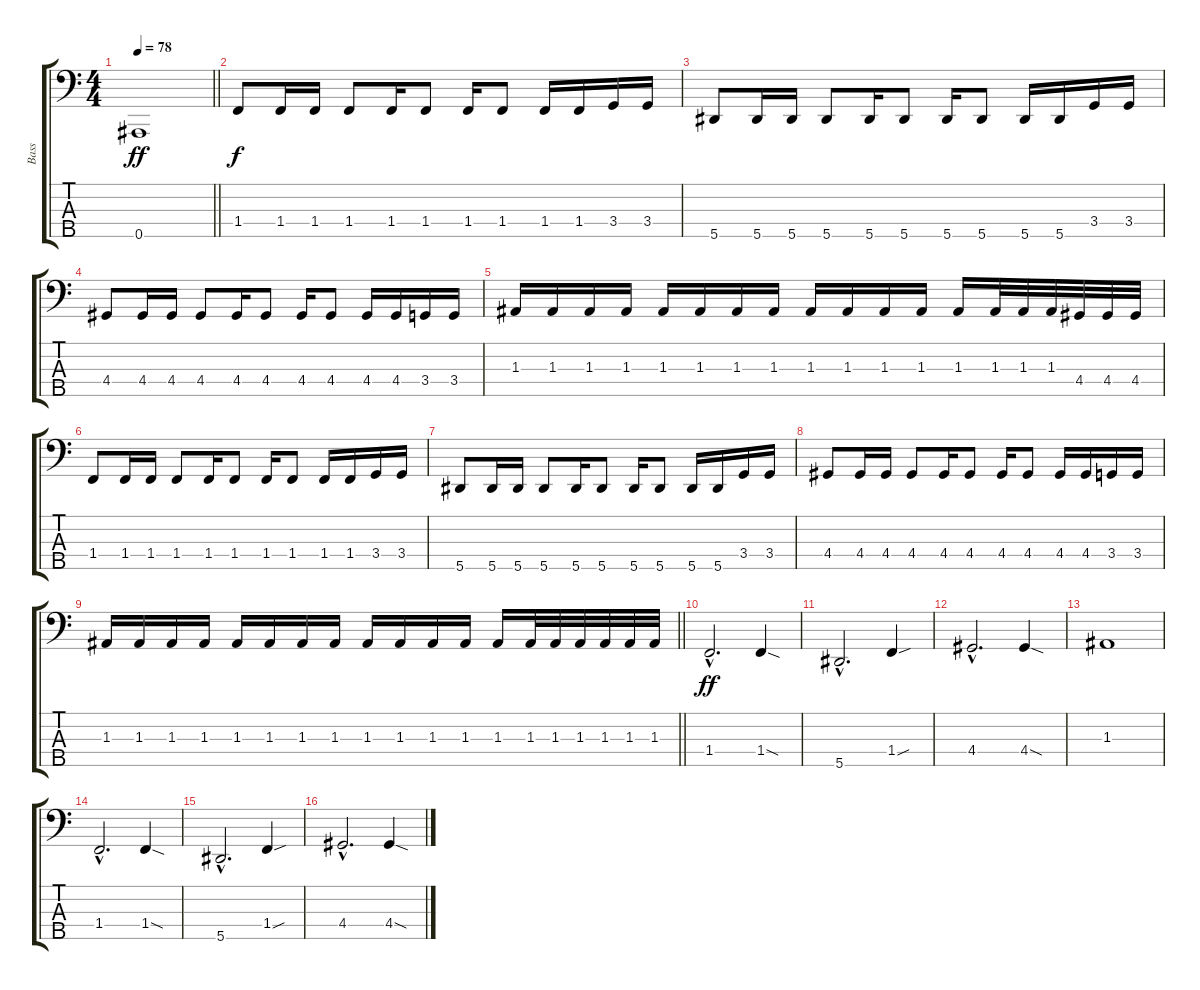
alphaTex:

\track ("Bass" "Bass") {instrument electricbasspick}
\staff {score tabs}
\tuning (G2 D2 A1 E1 Bb0) {hide}
\ts (4 4)
\tempo 78
\clef f4
\barLineRight lightlight
\ks c
0.5.1{dy ff} |
1.4.8{dy f} 1.4.16 1.4.16 1.4.8 1.4.16 1.4.8 1.4.16 1.4.8 1.4.16 1.4.16 3.4.16 3.4.16 |
5.5.8 5.5.16 5.5.16 5.5.8 5.5.16 5.5.8 5.5.16 5.5.8 5.5.16 5.5.16 3.4.16 3.4.16 |
4.4.8 4.4.16 4.4.16 4.4.8 4.4.16 4.4.8 4.4.16 4.4.8 4.4.16 4.4.16 3.4.16 3.4.16 |
1.3.16 1.3.16 1.3.16 1.3.16 1.3.16 1.3.16 1.3.16 1.3.16 1.3.16 1.3.16 1.3.16 1.3.16 1.3.16 1.3.32 1.3.32 1.3.32 4.4.32 4.4.32 4.4.32 |
1.4.8 1.4.16 1.4.16 1.4.8 1.4.16 1.4.8 1.4.16 1.4.8 1.4.16 1.4.16 3.4.16 3.4.16 |
5.5.8 5.5.16 5.5.16 5.5.8 5.5.16 5.5.8 5.5.16 5.5.8 5.5.16 5.5.16 3.4.16 3.4.16 |
4.4.8 4.4.16 4.4.16 4.4.8 4.4.16 4.4.8 4.4.16 4.4.8 4.4.16 4.4.16 3.4.16 3.4.16 |
\barLineRight lightlight
1.3.16 1.3.16 1.3.16 1.3.16 1.3.16 1.3.16 1.3.16 1.3.16 1.3.16 1.3.16 1.3.16 1.3.16 1.3.16 1.3.32 1.3.32 1.3.32 1.3.32 1.3.32 1.3.32 |
1.4{hac}.2{d dy ff} 1.4{sod}.4 |
5.5{hac}.2{d} 1.4{sou}.4 |
4.4{hac}.2{d} 4.4{sod}.4 |
1.3.1 |
1.4{hac}.2{d} 1.4{sod}.4 |
5.5{hac}.2{d} 1.4{sou}.4 |
4.4{hac}.2{d} 4.4{sod}.4
